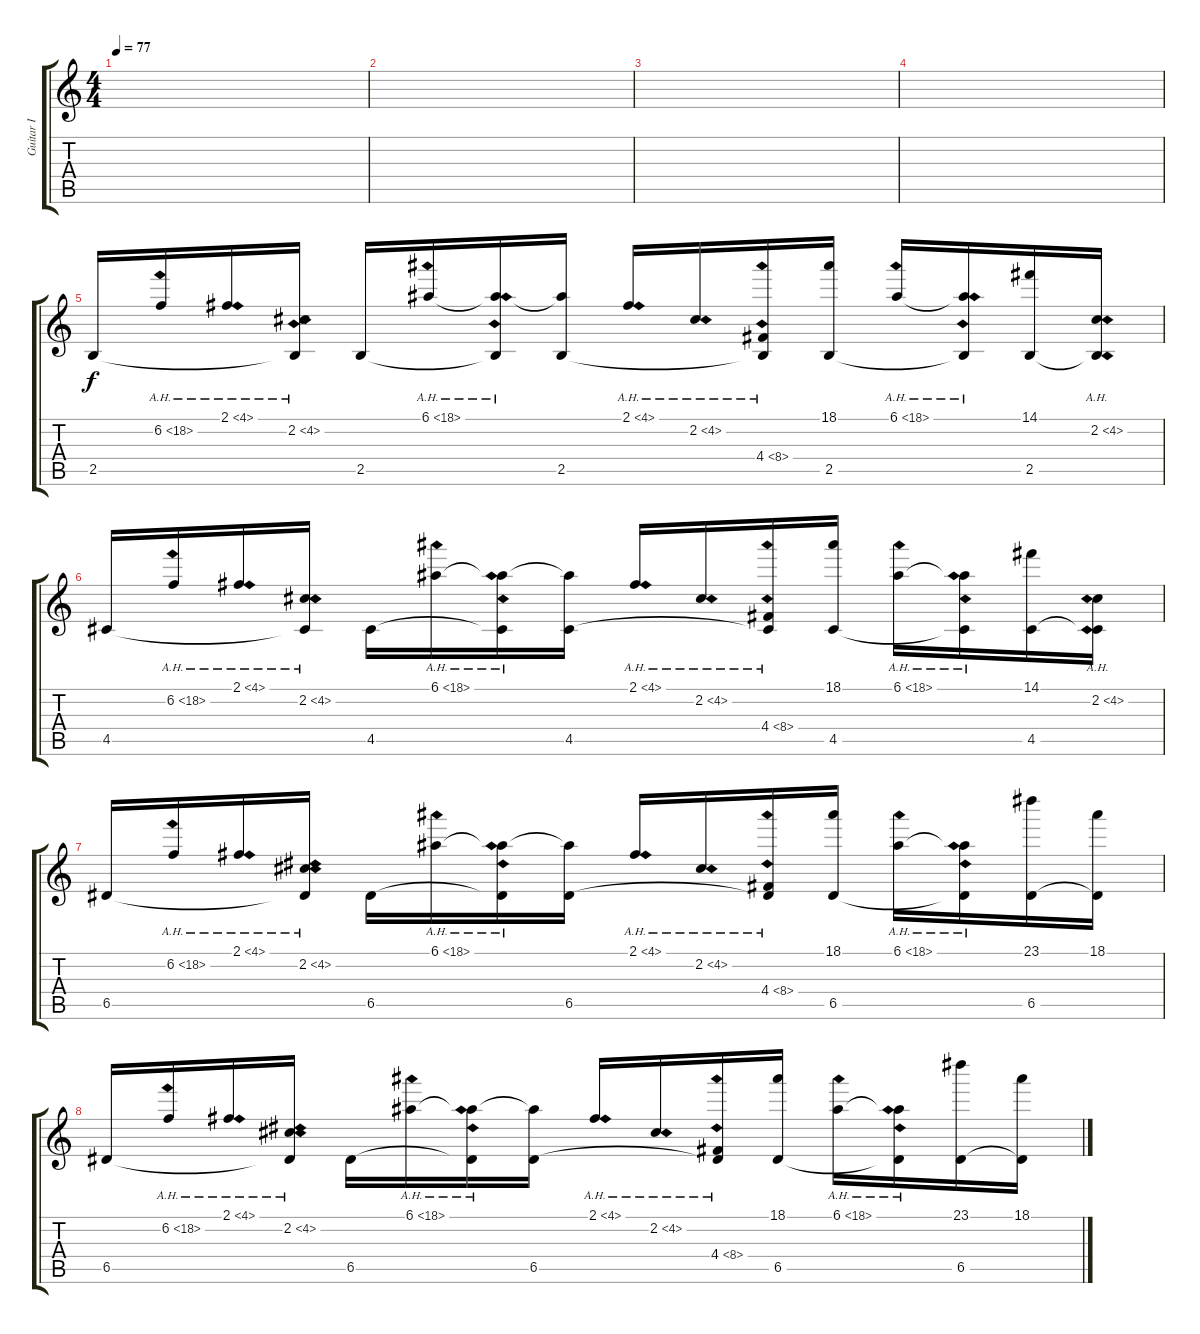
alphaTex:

\track ("Guitar I" "Guitar I") {instrument acousticguitarnylon}
\staff {score tabs}
\tuning (E4 B3 G3 D3 A2 E2) {hide}
\ts (4 4)
\tempo 77
\clef g2
\ks c
|
|
|
|
2.5.16 6.2{ah 12}.16 2.1{ah 2}.16 (2.2{ah 2} 2.5{ah 12 t}).16 2.5.16 6.1{ah 12}.16 (6.1{ah 2 t} 2.5{ah 12 t}).16 (6.1{t} 2.5).16 2.1{ah 2}.16 2.2{ah 2}.16 (4.4{ah 4} 2.5{ah 12 t}).16 (18.1 2.5).16 6.1{ah 12}.16 (6.1{ah 2 t} 2.5{ah 12 t}).16 (14.1 2.5).16 (2.2{ah 2} 2.5{ah 2 t}).16 |
4.5.16 6.2{ah 12}.16 2.1{ah 2}.16 (2.2{ah 2} 4.5{ah 12 t}).16 4.5.16 6.1{ah 12}.16 (6.1{ah 2 t} 4.5{ah 12 t}).16 (6.1{t} 4.5).16 2.1{ah 2}.16 2.2{ah 2}.16 (4.4{ah 4} 4.5{ah 12 t}).16 (18.1 4.5).16 6.1{ah 12}.16 (6.1{ah 2 t} 4.5{ah 12 t}).16 (14.1 4.5).16 (2.2{ah 2} 4.5{ah 2 t}).16 |
6.5.16 6.2{ah 12}.16 2.1{ah 2}.16 (2.2{ah 2} 6.5{ah 12 t}).16 6.5.16 6.1{ah 12}.16 (6.1{ah 2 t} 6.5{ah 12 t}).16 (6.1{t} 6.5).16 2.1{ah 2}.16 2.2{ah 2}.16 (4.4{ah 4} 6.5{ah 12 t}).16 (18.1 6.5).16 6.1{ah 12}.16 (6.1{ah 2 t} 6.5{ah 12 t}).16 (23.1 6.5).16 (18.1 6.5{t}).16 |
6.5.16 6.2{ah 12}.16 2.1{ah 2}.16 (2.2{ah 2} 6.5{ah 12 t}).16 6.5.16 6.1{ah 12}.16 (6.1{ah 2 t} 6.5{ah 12 t}).16 (6.1{t} 6.5).16 2.1{ah 2}.16 2.2{ah 2}.16 (4.4{ah 4} 6.5{ah 12 t}).16 (18.1 6.5).16 6.1{ah 12}.16 (6.1{ah 2 t} 6.5{ah 12 t}).16 (23.1 6.5).16 (18.1 6.5{t}).16
